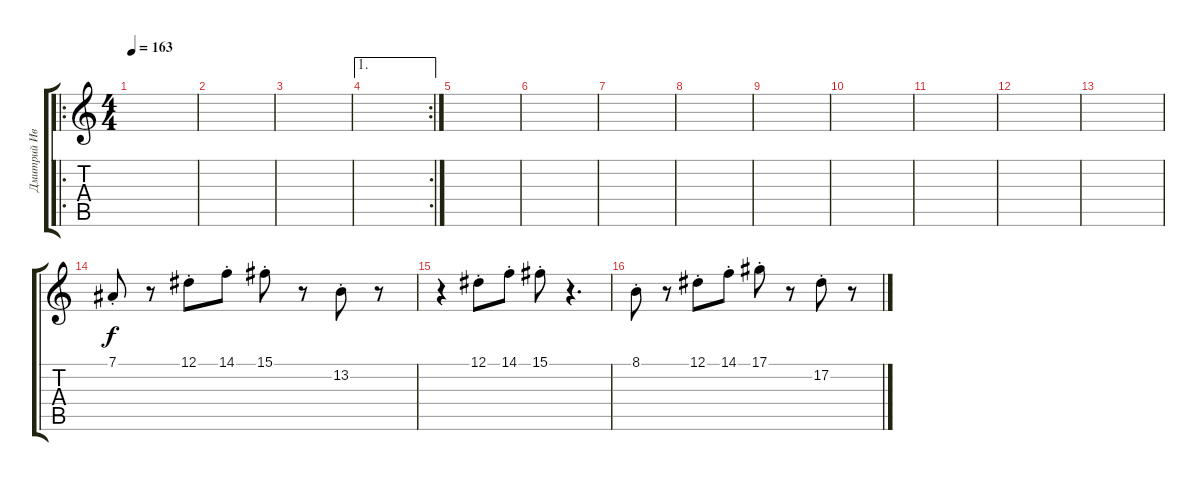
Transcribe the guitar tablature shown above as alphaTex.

\track ("Дмитрий Иванов" "Дмитрий Ив") {instrument stringensemble1}
\staff {score tabs}
\tuning (Eb4 Bb3 Gb3 Db3 Ab2 Eb2) {hide}
\ro
\ts (4 4)
\tempo 163
\clef g2
\ks c
|
|
|
\ae 1
\rc 2
|
|
|
|
|
|
|
|
|
|
7.1{st}.8 r.8 12.1{st}.8 14.1{st}.8 15.1{st}.8 r.8 13.2{st}.8 r.8 |
r.4 12.1{st}.8 14.1{st}.8 15.1{st}.8 r.4{d} |
8.1{st}.8 r.8 12.1{st}.8 14.1{st}.8 17.1{st}.8 r.8 17.2{st}.8 r.8
